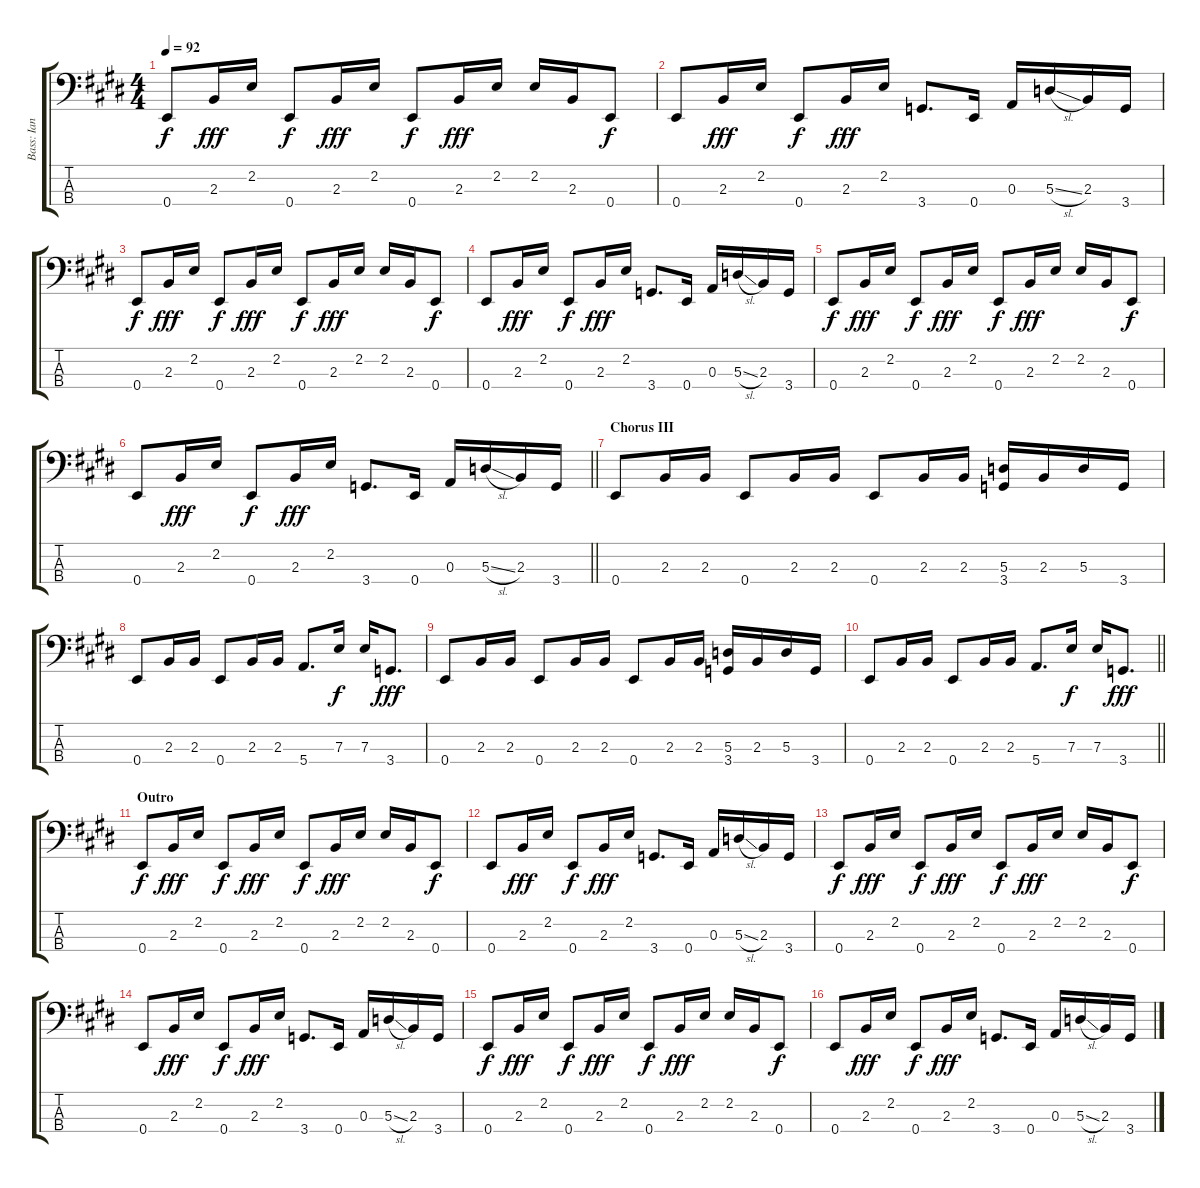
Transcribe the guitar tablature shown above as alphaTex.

\track ("Bass: Ian" "Bass: Ian") {instrument electricbassfinger}
\staff {score tabs}
\tuning (G2 D2 A1 E1) {hide}
\ts (4 4)
\tempo 92
\clef f4
\ks e
0.4.8{dy f} 2.3.16{dy fff} 2.2.16 0.4.8{dy f} 2.3.16{dy fff} 2.2.16 0.4.8{dy f} 2.3.16{dy fff} 2.2.16 2.2.16 2.3.16 0.4.8{dy f} |
0.4.8 2.3.16{dy fff} 2.2.16 0.4.8{dy f} 2.3.16{dy fff} 2.2.16 3.4.8{d} 0.4.16 0.3.16 5.3{sl}.16 2.3.16 3.4.16 |
0.4.8{dy f} 2.3.16{dy fff} 2.2.16 0.4.8{dy f} 2.3.16{dy fff} 2.2.16 0.4.8{dy f} 2.3.16{dy fff} 2.2.16 2.2.16 2.3.16 0.4.8{dy f} |
0.4.8 2.3.16{dy fff} 2.2.16 0.4.8{dy f} 2.3.16{dy fff} 2.2.16 3.4.8{d} 0.4.16 0.3.16 5.3{sl}.16 2.3.16 3.4.16 |
0.4.8{dy f} 2.3.16{dy fff} 2.2.16 0.4.8{dy f} 2.3.16{dy fff} 2.2.16 0.4.8{dy f} 2.3.16{dy fff} 2.2.16 2.2.16 2.3.16 0.4.8{dy f} |
\barLineRight lightlight
0.4.8 2.3.16{dy fff} 2.2.16 0.4.8{dy f} 2.3.16{dy fff} 2.2.16 3.4.8{d} 0.4.16 0.3.16 5.3{sl}.16 2.3.16 3.4.16 |
\section ("" "Chorus III")
0.4.8 2.3.16 2.3.16 0.4.8 2.3.16 2.3.16 0.4.8 2.3.16 2.3.16 (5.3 3.4).16 2.3.16 5.3.16 3.4.16 |
0.4.8 2.3.16 2.3.16 0.4.8 2.3.16 2.3.16 5.4.8{d} 7.3.16{dy f} 7.3.16 3.4.8{d dy fff} |
0.4.8 2.3.16 2.3.16 0.4.8 2.3.16 2.3.16 0.4.8 2.3.16 2.3.16 (5.3 3.4).16 2.3.16 5.3.16 3.4.16 |
\barLineRight lightlight
0.4.8 2.3.16 2.3.16 0.4.8 2.3.16 2.3.16 5.4.8{d} 7.3.16{dy f} 7.3.16 3.4.8{d dy fff} |
\section ("" "Outro")
0.4.8{dy f} 2.3.16{dy fff} 2.2.16 0.4.8{dy f} 2.3.16{dy fff} 2.2.16 0.4.8{dy f} 2.3.16{dy fff} 2.2.16 2.2.16 2.3.16 0.4.8{dy f} |
0.4.8 2.3.16{dy fff} 2.2.16 0.4.8{dy f} 2.3.16{dy fff} 2.2.16 3.4.8{d} 0.4.16 0.3.16 5.3{sl}.16 2.3.16 3.4.16 |
0.4.8{dy f} 2.3.16{dy fff} 2.2.16 0.4.8{dy f} 2.3.16{dy fff} 2.2.16 0.4.8{dy f} 2.3.16{dy fff} 2.2.16 2.2.16 2.3.16 0.4.8{dy f} |
0.4.8 2.3.16{dy fff} 2.2.16 0.4.8{dy f} 2.3.16{dy fff} 2.2.16 3.4.8{d} 0.4.16 0.3.16 5.3{sl}.16 2.3.16 3.4.16 |
0.4.8{dy f} 2.3.16{dy fff} 2.2.16 0.4.8{dy f} 2.3.16{dy fff} 2.2.16 0.4.8{dy f} 2.3.16{dy fff} 2.2.16 2.2.16 2.3.16 0.4.8{dy f} |
0.4.8 2.3.16{dy fff} 2.2.16 0.4.8{dy f} 2.3.16{dy fff} 2.2.16 3.4.8{d} 0.4.16 0.3.16 5.3{sl}.16 2.3.16 3.4.16
